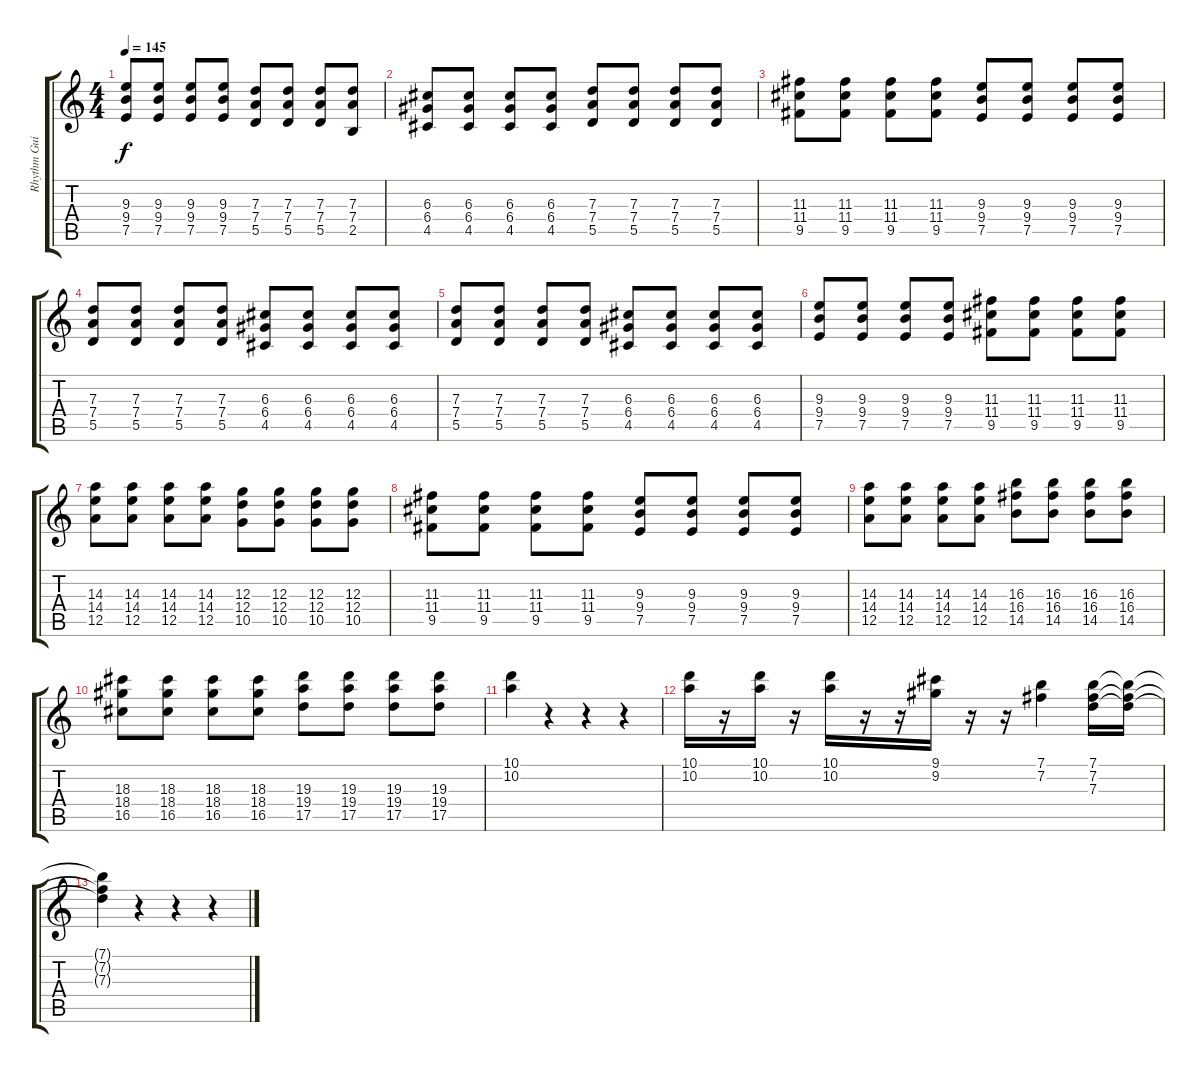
\track ("Rhythm Guitar" "Rhythm Gui") {instrument distortionguitar}
\staff {score tabs}
\tuning (E4 B3 G3 D3 A2 E2) {hide}
\ts (4 4)
\tempo 145
\clef g2
\ks c
(9.3 9.4 7.5).8{dy f} (9.3 9.4 7.5).8 (9.3 9.4 7.5).8 (9.3 9.4 7.5).8 (7.3 7.4 5.5).8 (7.3 7.4 5.5).8 (7.3 7.4 5.5).8 (7.3 7.4 2.5).8 |
(6.3 6.4 4.5).8 (6.3 6.4 4.5).8 (6.3 6.4 4.5).8 (6.3 6.4 4.5).8 (7.3 7.4 5.5).8 (7.3 7.4 5.5).8 (7.3 7.4 5.5).8 (7.3 7.4 5.5).8 |
(11.3 11.4 9.5).8 (11.3 11.4 9.5).8 (11.3 11.4 9.5).8 (11.3 11.4 9.5).8 (9.3 9.4 7.5).8 (9.3 9.4 7.5).8 (9.3 9.4 7.5).8 (9.3 9.4 7.5).8 |
(7.3 7.4 5.5).8 (7.3 7.4 5.5).8 (7.3 7.4 5.5).8 (7.3 7.4 5.5).8 (6.3 6.4 4.5).8 (6.3 6.4 4.5).8 (6.3 6.4 4.5).8 (6.3 6.4 4.5).8 |
(7.3 7.4 5.5).8 (7.3 7.4 5.5).8 (7.3 7.4 5.5).8 (7.3 7.4 5.5).8 (6.3 6.4 4.5).8 (6.3 6.4 4.5).8 (6.3 6.4 4.5).8 (6.3 6.4 4.5).8 |
(9.3 9.4 7.5).8 (9.3 9.4 7.5).8 (9.3 9.4 7.5).8 (9.3 9.4 7.5).8 (11.3 11.4 9.5).8 (11.3 11.4 9.5).8 (11.3 11.4 9.5).8 (11.3 11.4 9.5).8 |
(14.3 14.4 12.5).8 (14.3 14.4 12.5).8 (14.3 14.4 12.5).8 (14.3 14.4 12.5).8 (12.3 12.4 10.5).8 (12.3 12.4 10.5).8 (12.3 12.4 10.5).8 (12.3 12.4 10.5).8 |
(11.3 11.4 9.5).8 (11.3 11.4 9.5).8 (11.3 11.4 9.5).8 (11.3 11.4 9.5).8 (9.3 9.4 7.5).8 (9.3 9.4 7.5).8 (9.3 9.4 7.5).8 (9.3 9.4 7.5).8 |
(14.3 14.4 12.5).8 (14.3 14.4 12.5).8 (14.3 14.4 12.5).8 (14.3 14.4 12.5).8 (16.3 16.4 14.5).8 (16.3 16.4 14.5).8 (16.3 16.4 14.5).8 (16.3 16.4 14.5).8 |
(18.3 18.4 16.5).8 (18.3 18.4 16.5).8 (18.3 18.4 16.5).8 (18.3 18.4 16.5).8 (19.3 19.4 17.5).8 (19.3 19.4 17.5).8 (19.3 19.4 17.5).8 (19.3 19.4 17.5).8 |
(10.1 10.2).4 r.4 r.4 r.4 |
(10.1 10.2).16 r.16 (10.1 10.2).16 r.16 (10.1 10.2).16 r.16 r.16 (9.1 9.2).16 r.16 r.16 (7.1 7.2).4 (7.1 7.2 7.3).16 (7.1{t} 7.2{t} 7.3{t}).16 |
(7.1{t} 7.2{t} 7.3{t}).4 r.4 r.4 r.4
